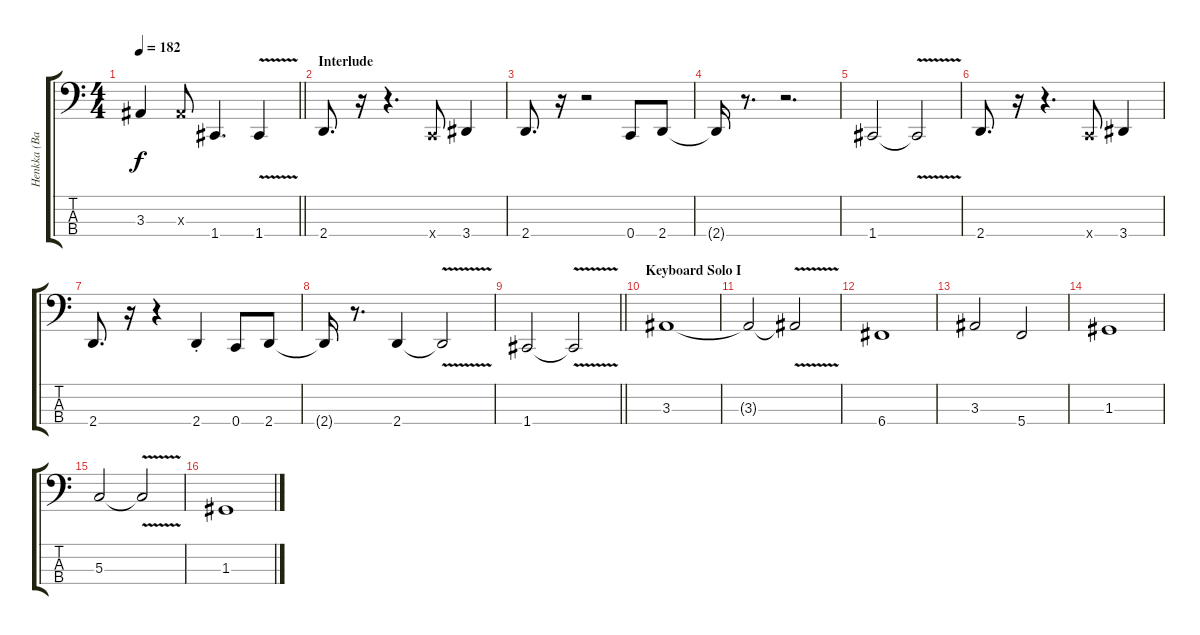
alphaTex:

\track ("Henkka (Bass)" "Henkka (Ba") {instrument electricbasspick}
\staff {score tabs}
\tuning (F2 C2 G1 C1) {hide}
\ts (4 4)
\tempo 182
\clef f4
\barLineRight lightlight
\ks c
3.3.4{dy f} 3.3{x}.8 1.4.4{d} 1.4{v}.4 |
\section ("" "Interlude")
2.4.8{d} r.16 r.4{d} 0.4{x}.8 3.4.4 |
2.4.8{d} r.16 r.2 0.4.8 2.4.8 |
2.4{t}.16 r.8{d} r.2{d} |
1.4.2 1.4{v t}.2 |
2.4.8{d} r.16 r.4{d} 0.4{x}.8 3.4.4 |
2.4.8{d} r.16 r.4 2.4{st}.4 0.4.8 2.4.8 |
2.4{t}.16 r.8{d} 2.4.4 2.4{v t}.2 |
\barLineRight lightlight
1.4.2 1.4{v t}.2 |
\section ("" "Keyboard Solo I")
3.3.1 |
3.3{t}.2 3.3{v t}.2 |
6.4.1 |
3.3.2 5.4.2 |
1.3.1 |
5.3.2 5.3{v t}.2 |
1.3.1
